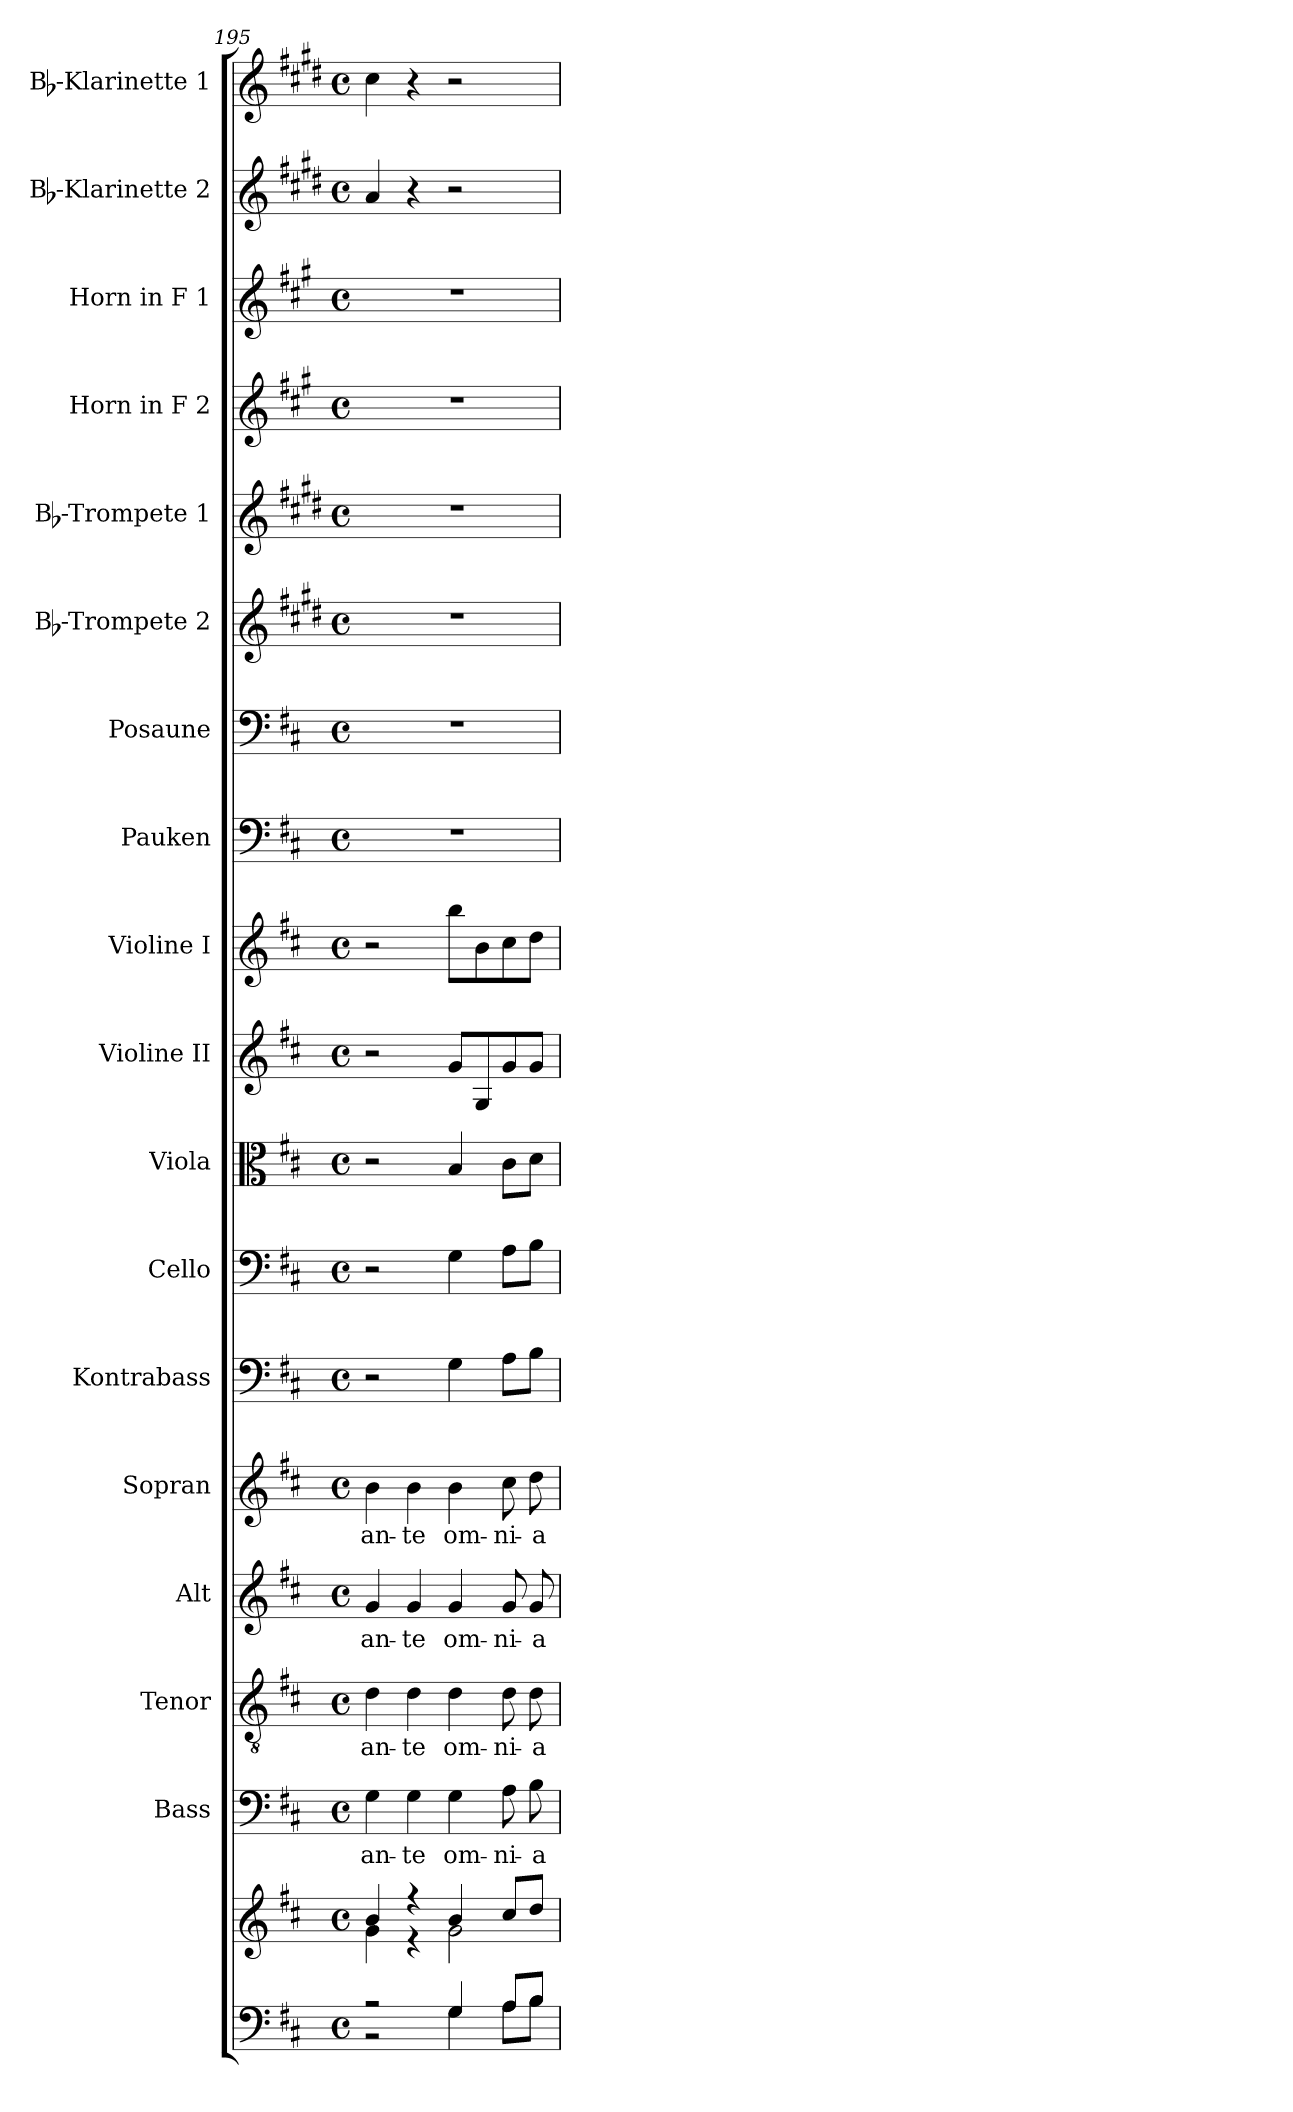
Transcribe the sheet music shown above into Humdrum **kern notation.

**kern	**kern	**kern	**text	**kern	**text	**kern	**text	**kern	**text	**kern	**kern	**kern	**kern	**kern	**kern	**kern	**kern	**kern	**kern	**kern	**kern	**kern
*part18	*part18	*part17	*part17	*part16	*part16	*part15	*part15	*part14	*part14	*part13	*part12	*part11	*part10	*part9	*part8	*part7	*part6	*part5	*part4	*part3	*part2	*part1
*staff19	*staff18	*staff17	*staff17	*staff16	*staff16	*staff15	*staff15	*staff14	*staff14	*staff13	*staff12	*staff11	*staff10	*staff9	*staff8	*staff7	*staff6	*staff5	*staff4	*staff3	*staff2	*staff1
*	*	*I"Bass	*	*I"Tenor	*	*I"Alt	*	*I"Sopran	*	*I"Kontrabass	*I"Cello	*I"Viola	*I"Violine II	*I"Violine I	*I"Pauken	*I"Posaune	*I"Bb-Trompete 2	*I"Bb-Trompete 1	*I"Horn in F 2	*I"Horn in F 1	*I"Bb-Klarinette 2	*I"Bb-Klarinette 1
*	*	*I'B.	*	*I'T.	*	*I'A.	*	*I'S.	*	*I'Kb.	*	*I'Vla.	*I'Vl. II	*I'Vl. I	*I'Pk.	*I'Pos.	*I'Bb Trp. 2	*I'Bb Trp. 1	*	*	*I'Bb Kl. 2	*I'Bb Kl. 1
*clefF4	*clefG2	*clefF4	*	*clefGv2	*	*clefG2	*	*clefG2	*	*clefF4	*clefF4	*clefC3	*clefG2	*clefG2	*clefF4	*clefF4	*clefG2	*clefG2	*clefG2	*clefG2	*clefG2	*clefG2
*	*	*	*	*	*	*	*	*	*	*ITrd7c12	*	*	*	*	*	*	*ITrd1c2	*ITrd1c2	*ITrd4c7	*ITrd4c7	*ITrd1c2	*ITrd1c2
*k[f#c#]	*k[f#c#]	*k[f#c#]	*	*k[f#c#]	*	*k[f#c#]	*	*k[f#c#]	*	*k[f#c#]	*k[f#c#]	*k[f#c#]	*k[f#c#]	*k[f#c#]	*k[f#c#]	*k[f#c#]	*k[f#c#]	*k[f#c#]	*k[f#c#]	*k[f#c#]	*k[f#c#]	*k[f#c#]
*D:	*D:	*D:	*	*D:	*	*D:	*	*D:	*	*D:	*D:	*D:	*D:	*D:	*D:	*D:	*D:	*D:	*D:	*D:	*D:	*D:
*M4/4	*M4/4	*M4/4	*	*M4/4	*	*M4/4	*	*M4/4	*	*M4/4	*M4/4	*M4/4	*M4/4	*M4/4	*M4/4	*M4/4	*M4/4	*M4/4	*M4/4	*M4/4	*M4/4	*M4/4
*met(c)	*met(c)	*met(c)	*	*met(c)	*	*met(c)	*	*met(c)	*	*met(c)	*met(c)	*met(c)	*met(c)	*met(c)	*met(c)	*met(c)	*met(c)	*met(c)	*met(c)	*met(c)	*met(c)	*met(c)
=195	=195	=195	=195	=195	=195	=195	=195	=195	=195	=195	=195	=195	=195	=195	=195	=195	=195	=195	=195	=195	=195	=195
*^	*^	*	*	*	*	*	*	*	*	*	*	*	*	*	*	*	*	*	*	*	*	*
!	!	!	!	!	!LO:LY:b	!	!LO:LY:b	!	!LO:LY:b	!	!LO:LY:b	!	!	!	!	!	!	!	!	!	!	!	!	!
2r	2r	4b/	4g\	4G\	an-	4d\	an-	4g/	an-	4b\	an-	2r	2r	2r	2r	2r	1r	1r	1r	1r	1r	1r	4g/	4b\
!	!	!	!	!	!LO:LY:b	!	!LO:LY:b	!	!LO:LY:b	!	!LO:LY:b	!	!	!	!	!	!	!	!	!	!	!	!	!
.	.	4r	4r	4G\	-te	4d\	-te	4g/	-te	4b\	-te	.	.	.	.	.	.	.	.	.	.	.	4r	4r
!	!	!	!	!	!LO:LY:b	!	!LO:LY:b	!	!LO:LY:b	!	!LO:LY:b	!	!	!	!	!	!	!	!	!	!	!	!	!
4G/	4G\	4b/	2g\	4G\	om-	4d\	om-	4g/	om-	4b\	om-	4GG\	4G\	4B/	8g/L	8bb\L	.	.	.	.	.	.	2r	2r
.	.	.	.	.	.	.	.	.	.	.	.	.	.	.	8G/	8b\	.	.	.	.	.	.	.	.
!	!	!	!	!	!LO:LY:b	!	!LO:LY:b	!	!LO:LY:b	!	!LO:LY:b	!	!	!	!	!	!	!	!	!	!	!	!	!
8A/L	8A\L	8cc#/L	.	8A\	-ni-	8d\	-ni-	8g/	-ni-	8cc#\	-ni-	8AA\L	8A\L	8c#\L	8g/	8cc#\	.	.	.	.	.	.	.	.
!	!	!	!	!	!LO:LY:b	!	!LO:LY:b	!	!LO:LY:b	!	!LO:LY:b	!	!	!	!	!	!	!	!	!	!	!	!	!
8B/J	8B\J	8dd/J	.	8B\	-a	8d\	-a	8g/	-a	8dd\	-a	8BB\J	8B\J	8d\J	8g/J	8dd\J	.	.	.	.	.	.	.	.
*v	*v	*	*	*	*	*	*	*	*	*	*	*	*	*	*	*	*	*	*	*	*	*	*	*
*	*v	*v	*	*	*	*	*	*	*	*	*	*	*	*	*	*	*	*	*	*	*	*	*
=	=	=	=	=	=	=	=	=	=	=	=	=	=	=	=	=	=	=	=	=	=	=
*-	*-	*-	*-	*-	*-	*-	*-	*-	*-	*-	*-	*-	*-	*-	*-	*-	*-	*-	*-	*-	*-	*-
